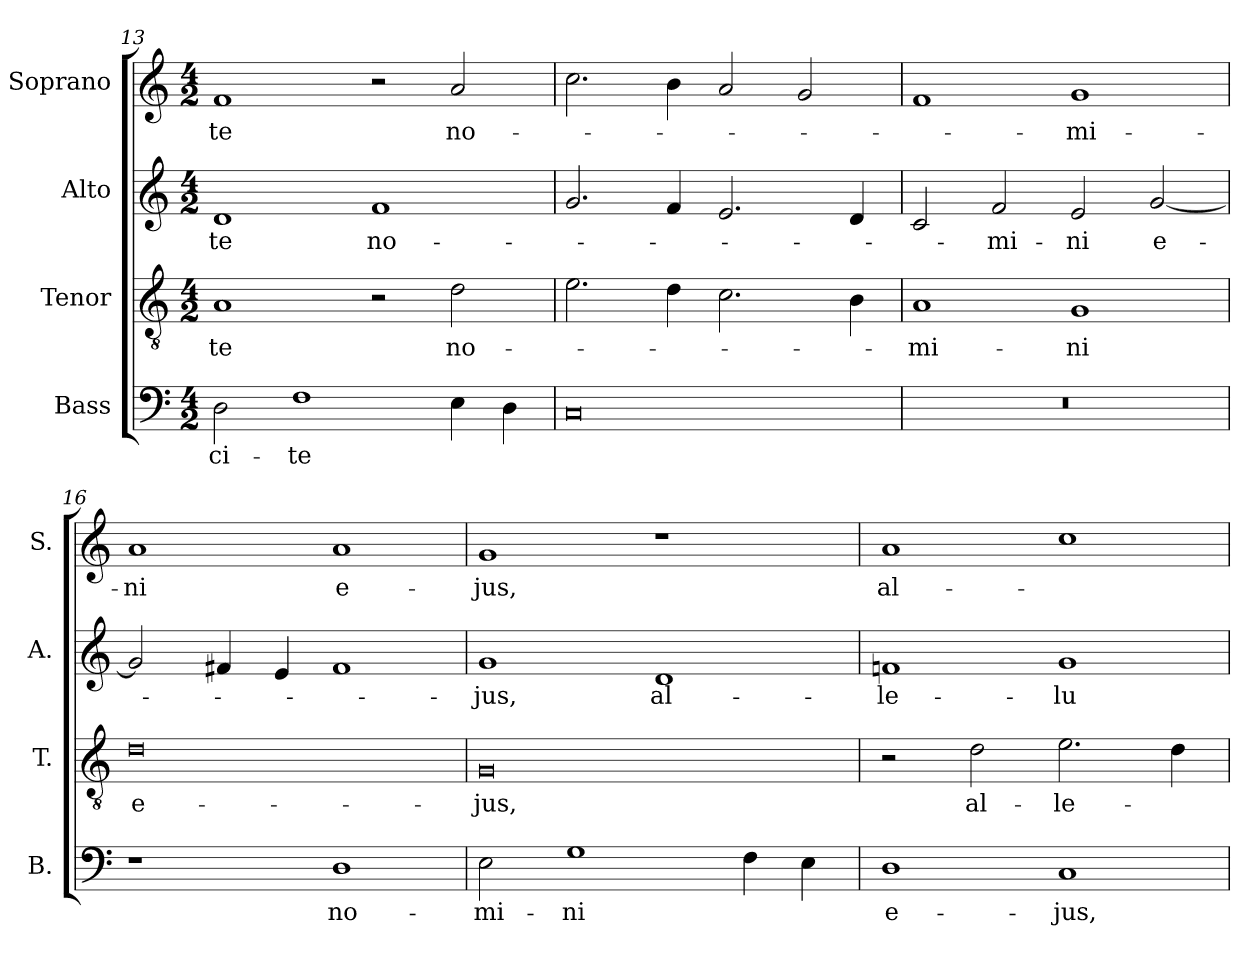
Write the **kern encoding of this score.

**kern	**text	**kern	**text	**kern	**text	**kern	**text
*part4	*part4	*part3	*part3	*part2	*part2	*part1	*part1
*staff4	*staff4	*staff3	*staff3	*staff2	*staff2	*staff1	*staff1
*I"Bass	*	*I"Tenor	*	*I"Alto	*	*I"Soprano	*
*I'B.	*	*I'T.	*	*I'A.	*	*I'S.	*
!!LO:LB:g=z
*clefF4	*	*clefGv2	*	*clefG2	*	*clefG2	*
*	*	*ITrd7c12	*	*	*	*	*
*k[]	*	*k[]	*	*k[]	*	*k[]	*
*C:	*	*C:	*	*C:	*	*C:	*
*M4/2	*	*M4/2	*	*M4/2	*	*M4/2	*
=13	=13	=13	=13	=13	=13	=13	=13
!	!LO:LY:b:color=#000000	!	!	!	!	!	!
!	!	!	!LO:LY:b:color=#000000	!	!	!	!
!	!	!	!	!	!LO:LY:b:color=#000000	!	!
!	!	!	!	!	!	!	!LO:LY:b:color=#000000
2Di\	-ci-	1AAi	-te	1di	-te	1fi	-te
!	!LO:LY:b:color=#000000	!	!	!	!	!	!
1Fi	-te	.	.	.	.	.	.
!	!	!	!	!	!LO:LY:b:color=#000000	!	!
.	.	2r	.	1fi	no-	2r	.
!	!	!	!LO:LY:b:color=#000000	!	!	!	!
!	!	!	!	!	!	!	!LO:LY:b:color=#000000
4Ei\	.	2Di\	no-	.	.	2ai/	no-
4Di\	.	.	.	.	.	.	.
=14	=14	=14	=14	=14	=14	=14	=14
0Ci	.	2.Ei\	.	2.gi/	.	2.cci\	.
.	.	4Di\	.	4fi/	.	4bi\	.
.	.	2.Ci\	.	2.ei/	.	2ai/	.
.	.	.	.	.	.	2gi/	.
.	.	4BBi\	.	4di/	.	.	.
=15	=15	=15	=15	=15	=15	=15	=15
!LO:N:vis=1	!	!	!	!	!	!	!
!	!	!	!LO:LY:b:color=#000000	!	!	!	!
0r	.	1AAi	-mi-	2ci/	.	1fi	.
!	!	!	!	!	!LO:LY:b:color=#000000	!	!
.	.	.	.	2fi/	-mi-	.	.
!	!	!	!LO:LY:b:color=#000000	!	!	!	!
!	!	!	!	!	!LO:LY:b:color=#000000	!	!
!	!	!	!	!	!	!	!LO:LY:b:color=#000000
.	.	1GGi	-ni	2ei/	-ni	1gi	-mi-
!	!	!	!	!	!LO:LY:b:color=#000000	!	!
.	.	.	.	[2gi/	e-	.	.
=16	=16	=16	=16	=16	=16	=16	=16
!	!	!	!LO:LY:b:color=#000000	!	!	!	!
!	!	!	!	!	!	!	!LO:LY:b:color=#000000
1r	.	0Di	e-	2gi/]	.	1ai	-ni
.	.	.	.	4f#Xi/	.	.	.
.	.	.	.	4ei/	.	.	.
!	!LO:LY:b:color=#000000	!	!	!	!	!	!
!	!	!	!	!	!	!	!LO:LY:b:color=#000000
1Di	no-	.	.	1f#i	.	1ai	e-
=17	=17	=17	=17	=17	=17	=17	=17
!	!LO:LY:b:color=#000000	!	!	!	!	!	!
!	!	!	!LO:LY:b:color=#000000	!	!	!	!
!	!	!	!	!	!LO:LY:b:color=#000000	!	!
!	!	!	!	!	!	!	!LO:LY:b:color=#000000
2Ei\	-mi-	0GGi	-jus,	1gi	-jus,	1gi	-jus,
!	!LO:LY:b:color=#000000	!	!	!	!	!	!
1Gi	-ni	.	.	.	.	.	.
!	!	!	!	!	!LO:LY:b:color=#000000	!	!
.	.	.	.	1di	al-	1r	.
4Fi\	.	.	.	.	.	.	.
4Ei\	.	.	.	.	.	.	.
=18	=18	=18	=18	=18	=18	=18	=18
!	!LO:LY:b:color=#000000	!	!	!	!	!	!
!	!	!	!	!	!LO:LY:b:color=#000000	!	!
!	!	!	!	!	!	!	!LO:LY:b:color=#000000
1Di	e-	2r	.	1fni	-le-	1ai	al-
!	!	!	!LO:LY:b:color=#000000	!	!	!	!
.	.	2Di\	al-	.	.	.	.
!	!LO:LY:b:color=#000000	!	!	!	!	!	!
!	!	!	!LO:LY:b:color=#000000	!	!	!	!
!	!	!	!	!	!LO:LY:b:color=#000000	!	!
1Ci	-jus,	2.Ei\	-le-	1gi	-lu-	1cci	.
.	.	4Di\	.	.	.	.	.
=	=	=	=	=	=	=	=
*-	*-	*-	*-	*-	*-	*-	*-
